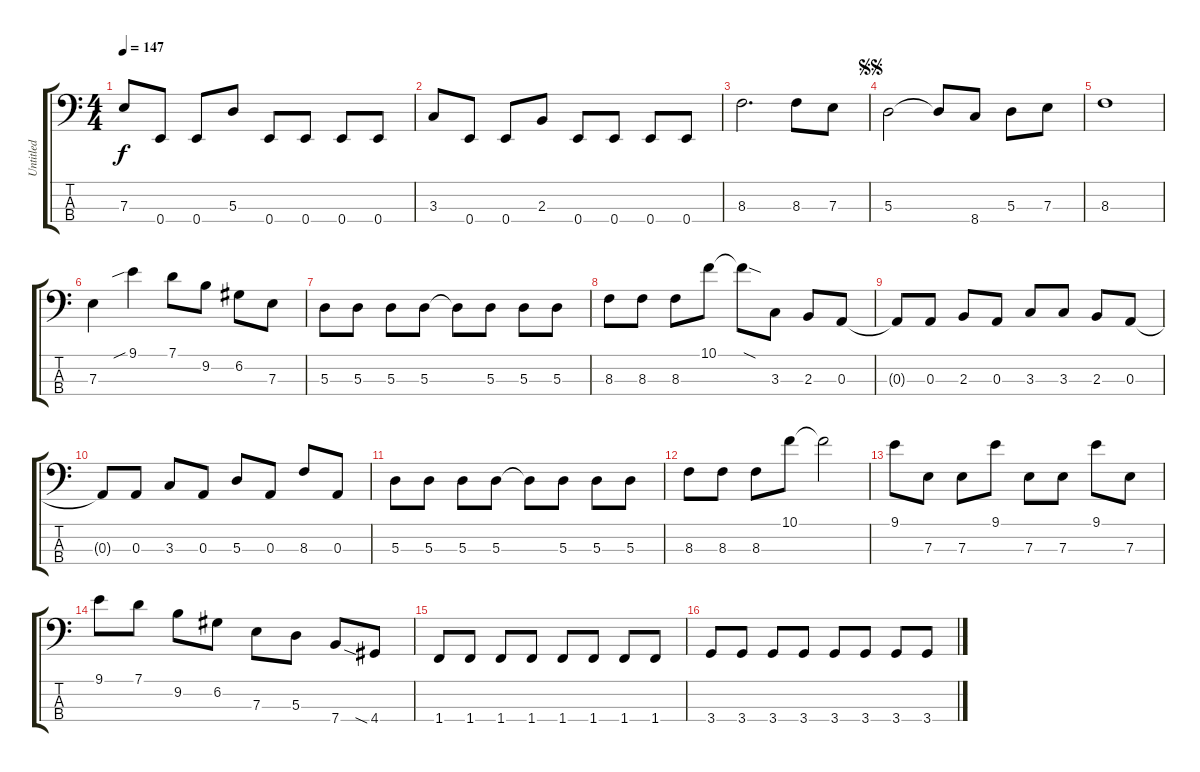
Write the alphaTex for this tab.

\track ("Untitled" "Untitled") {instrument electricbassfinger}
\staff {score tabs}
\tuning (G2 D2 A1 E1) {hide}
\ts (4 4)
\tempo 147
\clef f4
\ks c
7.3.8{dy f} 0.4.8 0.4.8 5.3.8 0.4.8 0.4.8 0.4.8 0.4.8 |
3.3.8 0.4.8 0.4.8 2.3.8 0.4.8 0.4.8 0.4.8 0.4.8 |
8.3.2{d} 8.3.8 7.3.8 |
\jump segnosegno
5.3.2 5.3{t}.8 8.4.8 5.3.8 7.3.8 |
8.3.1 |
7.3.4 9.1{sib}.4 7.1.8 9.2.8 6.2.8 7.3.8 |
5.3.8 5.3.8 5.3.8 5.3.8 5.3{t}.8 5.3.8 5.3.8 5.3.8 |
8.3.8 8.3.8 8.3.8 10.1.8 10.1{sod t}.8 3.3.8 2.3.8 0.3.8 |
0.3{t}.8 0.3.8 2.3.8 0.3.8 3.3.8 3.3.8 2.3.8 0.3.8 |
0.3{t}.8 0.3.8 3.3.8 0.3.8 5.3.8 0.3.8 8.3.8 0.3.8 |
5.3.8 5.3.8 5.3.8 5.3.8 5.3{t}.8 5.3.8 5.3.8 5.3.8 |
8.3.8 8.3.8 8.3.8 10.1.8 10.1{t}.2 |
9.1.8 7.3.8 7.3.8 9.1.8 7.3.8 7.3.8 9.1.8 7.3.8 |
9.1.8 7.1.8 9.2.8 6.2.8 7.3.8 5.3.8 7.4.8 4.4{sia}.8 |
1.4.8 1.4.8 1.4.8 1.4.8 1.4.8 1.4.8 1.4.8 1.4.8 |
3.4.8 3.4.8 3.4.8 3.4.8 3.4.8 3.4.8 3.4.8 3.4.8
